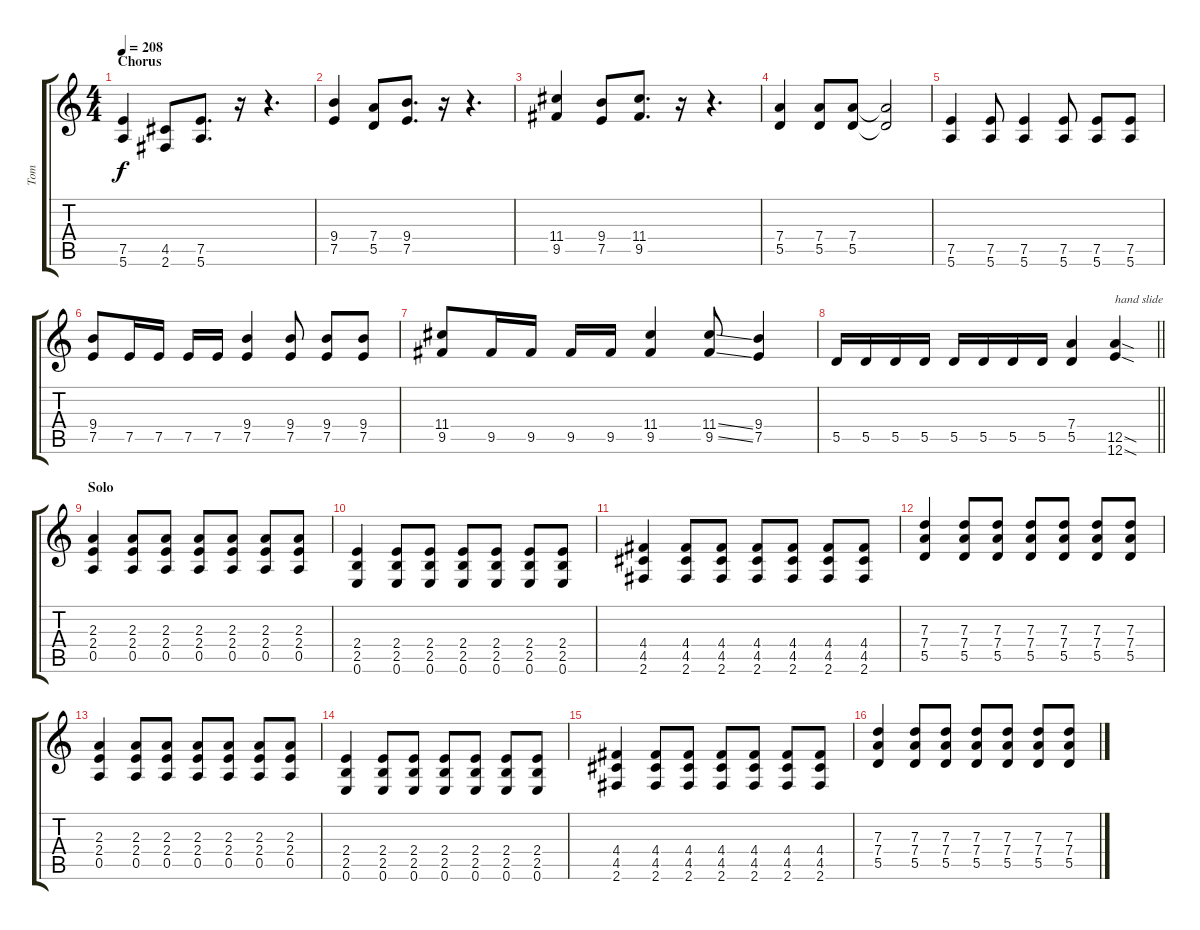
\track ("Tom" "Tom") {instrument distortionguitar}
\staff {score tabs}
\tuning (E4 B3 G3 D3 A2 E2) {hide}
\ts (4 4)
\section ("" "Chorus")
\tempo 208
\clef g2
\ks c
(7.5 5.6).4{dy f} (4.5 2.6).8 (7.5 5.6).8{d} r.16 r.4{d} |
(9.4 7.5).4 (7.4 5.5).8 (9.4 7.5).8{d} r.16 r.4{d} |
(11.4 9.5).4 (9.4 7.5).8 (11.4 9.5).8{d} r.16 r.4{d} |
(7.4 5.5).4 (7.4 5.5).8 (7.4 5.5).8 (7.4{t} 5.5{t}).2 |
(7.5 5.6).4 (7.5 5.6).8 (7.5 5.6).4 (7.5 5.6).8 (7.5 5.6).8 (7.5 5.6).8 |
(9.4 7.5).8 7.5.16 7.5.16 7.5.16 7.5.16 (9.4 7.5).4 (9.4 7.5).8 (9.4 7.5).8 (9.4 7.5).8 |
(11.4 9.5).8 9.5.16 9.5.16 9.5.16 9.5.16 (11.4 9.5).4 (11.4{ss} 9.5{ss}).8 (9.4 7.5).4 |
\barLineRight lightlight
5.5.16 5.5.16 5.5.16 5.5.16 5.5.16 5.5.16 5.5.16 5.5.16 (7.4 5.5).4 (12.5{sod} 12.6{sod}).4{txt "hand slide"} |
\section ("" "Solo")
(2.3 2.4 0.5).4 (2.3 2.4 0.5).8 (2.3 2.4 0.5).8 (2.3 2.4 0.5).8 (2.3 2.4 0.5).8 (2.3 2.4 0.5).8 (2.3 2.4 0.5).8 |
(2.4 2.5 0.6).4 (2.4 2.5 0.6).8 (2.4 2.5 0.6).8 (2.4 2.5 0.6).8 (2.4 2.5 0.6).8 (2.4 2.5 0.6).8 (2.4 2.5 0.6).8 |
(4.4 4.5 2.6).4 (4.4 4.5 2.6).8 (4.4 4.5 2.6).8 (4.4 4.5 2.6).8 (4.4 4.5 2.6).8 (4.4 4.5 2.6).8 (4.4 4.5 2.6).8 |
(7.3 7.4 5.5).4 (7.3 7.4 5.5).8 (7.3 7.4 5.5).8 (7.3 7.4 5.5).8 (7.3 7.4 5.5).8 (7.3 7.4 5.5).8 (7.3 7.4 5.5).8 |
(2.3 2.4 0.5).4 (2.3 2.4 0.5).8 (2.3 2.4 0.5).8 (2.3 2.4 0.5).8 (2.3 2.4 0.5).8 (2.3 2.4 0.5).8 (2.3 2.4 0.5).8 |
(2.4 2.5 0.6).4 (2.4 2.5 0.6).8 (2.4 2.5 0.6).8 (2.4 2.5 0.6).8 (2.4 2.5 0.6).8 (2.4 2.5 0.6).8 (2.4 2.5 0.6).8 |
(4.4 4.5 2.6).4 (4.4 4.5 2.6).8 (4.4 4.5 2.6).8 (4.4 4.5 2.6).8 (4.4 4.5 2.6).8 (4.4 4.5 2.6).8 (4.4 4.5 2.6).8 |
(7.3 7.4 5.5).4 (7.3 7.4 5.5).8 (7.3 7.4 5.5).8 (7.3 7.4 5.5).8 (7.3 7.4 5.5).8 (7.3 7.4 5.5).8 (7.3 7.4 5.5).8
